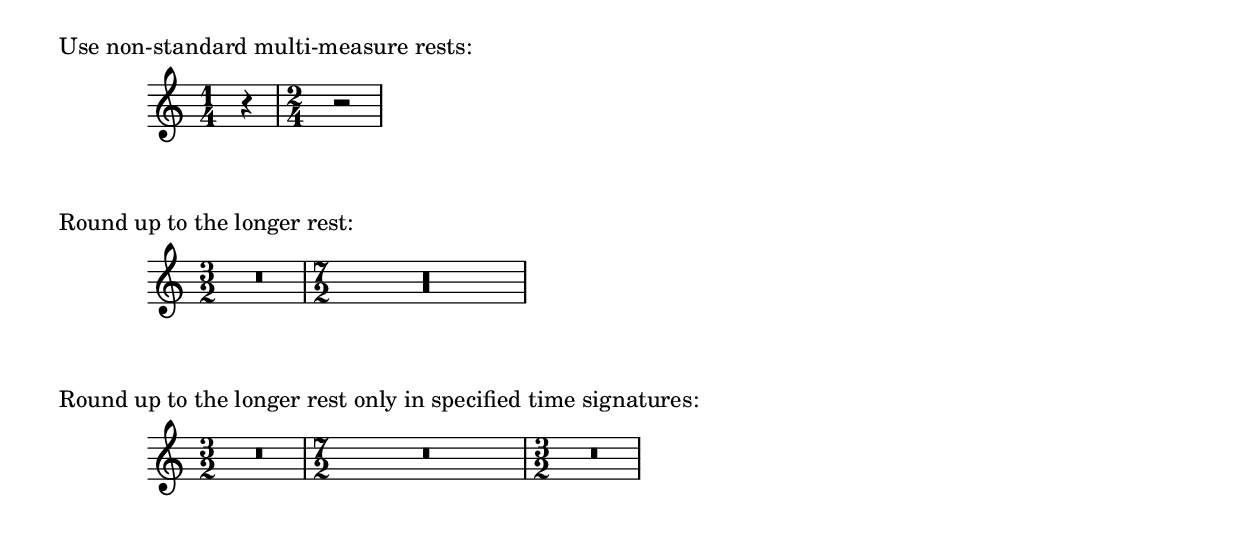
\header {
  texidoc = "Multi-measure rests standard values can be tweaked."
}

\version "2.16.0"

\markup "Use non-standard multi-measure rests:"
\new Staff {
  \override MultiMeasureRest #'usable-duration-logs = #(iota 2 1)
  \time 1/4 R4
  \time 2/4 R2
}
\markup "Round up to the longer rest:"
\new Staff {
  \override MultiMeasureRest #'round-up-to-longer-rest = ##t
  \time 3/2 R1.
  \time 7/2 R\breve..
}
\markup "Round up to the longer rest only in specified time signatures:"
\new Staff {
  \override MultiMeasureRest #'round-up-exceptions = #'((3 . 2))
  \time 3/2 R1.
  \time 7/2 R\breve..
  \time 3/2 R1.
}
